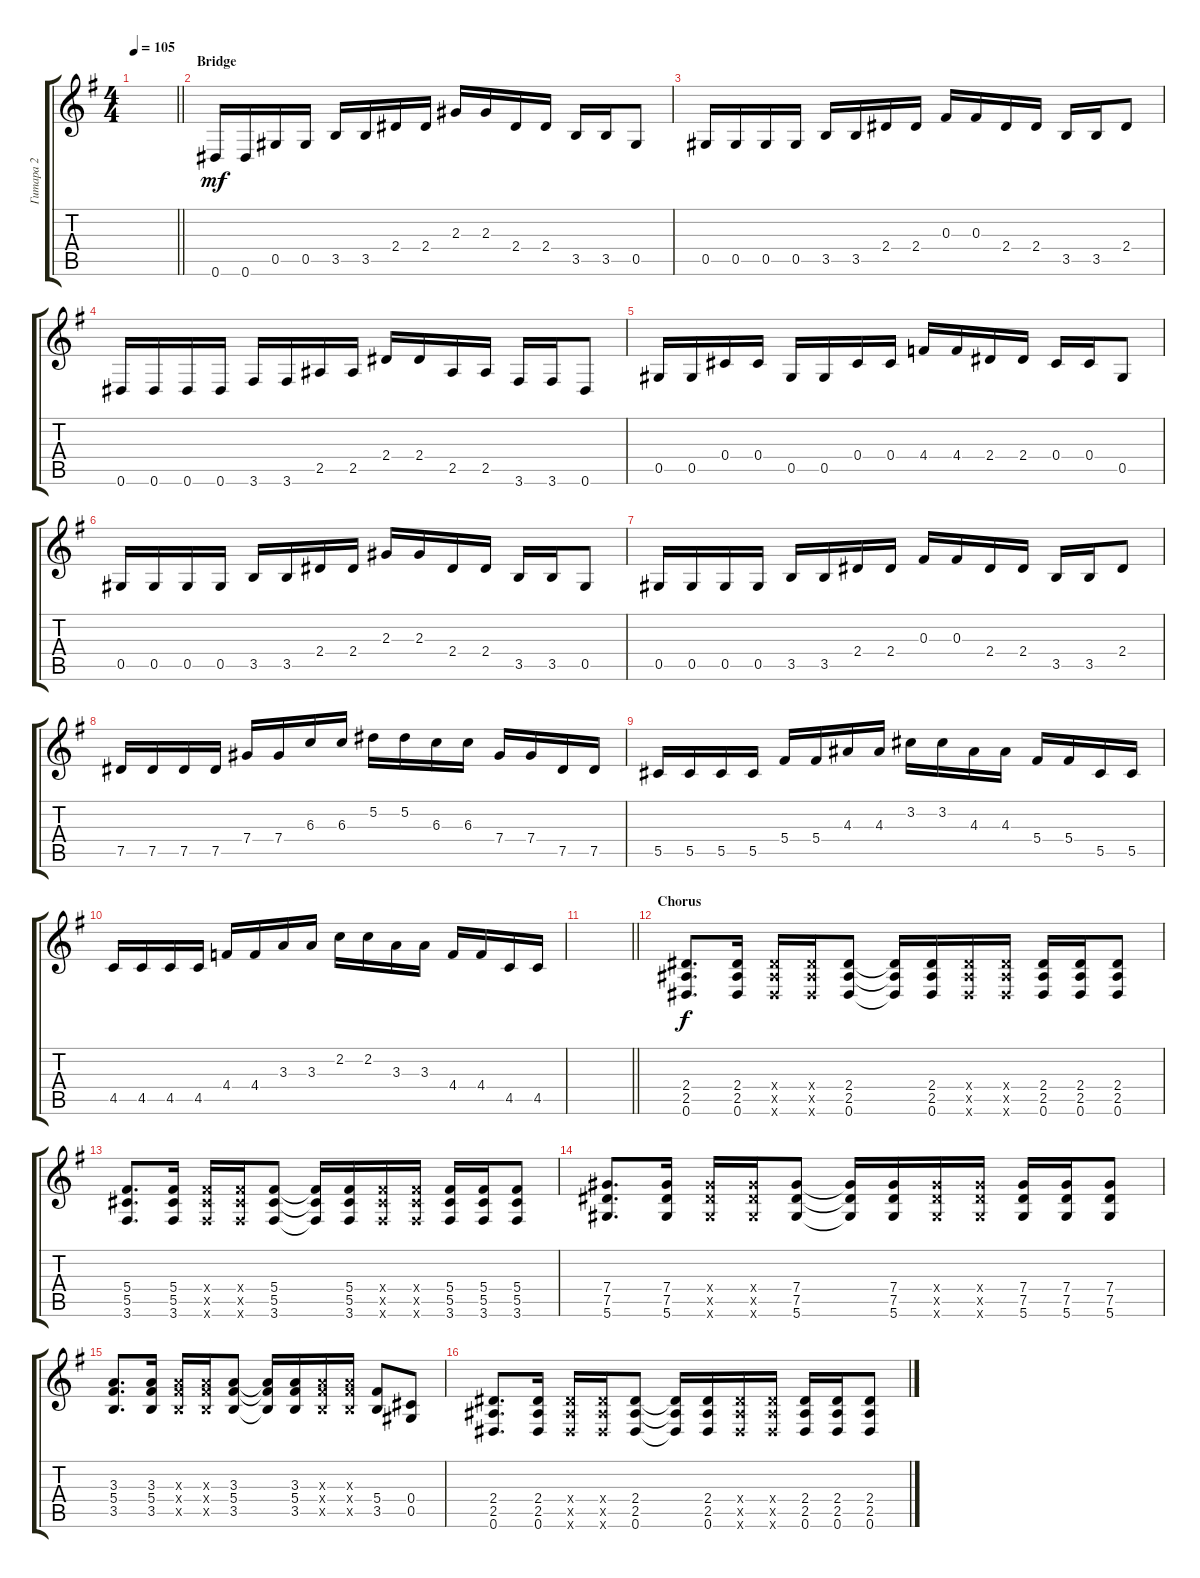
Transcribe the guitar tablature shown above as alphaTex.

\track ("Гитара 2" "Гитара 2") {instrument distortionguitar}
\staff {score tabs}
\tuning (Eb4 Bb3 Gb3 Db3 Ab2 Eb2) {hide}
\ts (4 4)
\tempo 105
\clef g2
\barLineRight lightlight
\ks eminor
|
\section ("" "Bridge")
0.6.16{dy mf instrument overdrivenguitar} 0.6.16 0.5.16 0.5.16 3.5.16 3.5.16 2.4.16 2.4.16 2.3.16 2.3.16 2.4.16 2.4.16 3.5.16 3.5.16 0.5.8 |
0.5.16 0.5.16 0.5.16 0.5.16 3.5.16 3.5.16 2.4.16 2.4.16 0.3.16 0.3.16 2.4.16 2.4.16 3.5.16 3.5.16 2.4.8 |
0.6.16 0.6.16 0.6.16 0.6.16 3.6.16 3.6.16 2.5.16 2.5.16 2.4.16 2.4.16 2.5.16 2.5.16 3.6.16 3.6.16 0.6.8 |
0.5.16 0.5.16 0.4.16 0.4.16 0.5.16 0.5.16 0.4.16 0.4.16 4.4.16 4.4.16 2.4.16 2.4.16 0.4.16 0.4.16 0.5.8 |
0.5.16 0.5.16 0.5.16 0.5.16 3.5.16 3.5.16 2.4.16 2.4.16 2.3.16 2.3.16 2.4.16 2.4.16 3.5.16 3.5.16 0.5.8 |
0.5.16 0.5.16 0.5.16 0.5.16 3.5.16 3.5.16 2.4.16 2.4.16 0.3.16 0.3.16 2.4.16 2.4.16 3.5.16 3.5.16 2.4.8 |
7.5.16 7.5.16 7.5.16 7.5.16 7.4.16 7.4.16 6.3.16 6.3.16 5.2.16 5.2.16 6.3.16 6.3.16 7.4.16 7.4.16 7.5.16 7.5.16 |
5.5.16 5.5.16 5.5.16 5.5.16 5.4.16 5.4.16 4.3.16 4.3.16 3.2.16 3.2.16 4.3.16 4.3.16 5.4.16 5.4.16 5.5.16 5.5.16 |
4.5.16 4.5.16 4.5.16 4.5.16 4.4.16 4.4.16 3.3.16 3.3.16 2.2.16 2.2.16 3.3.16 3.3.16 4.4.16 4.4.16 4.5.16 4.5.16 |
\barLineRight lightlight
|
\section ("" "Chorus")
(2.4 2.5 0.6).8{d dy f volume 8 instrument distortionguitar} (2.4 2.5 0.6).16 (2.4{x} 2.5{x} 0.6{x}).16 (2.4{x} 2.5{x} 0.6{x}).16 (2.4 2.5 0.6).8 (2.4{t} 2.5{t} 0.6{t}).16 (2.4 2.5 0.6).16 (2.4{x} 2.5{x} 0.6{x}).16 (2.4{x} 2.5{x} 0.6{x}).16 (2.4 2.5 0.6).16 (2.4 2.5 0.6).16 (2.4 2.5 0.6).8 |
(5.4 5.5 3.6).8{d} (5.4 5.5 3.6).16 (5.4{x} 5.5{x} 3.6{x}).16 (5.4{x} 5.5{x} 3.6{x}).16 (5.4 5.5 3.6).8 (5.4{t} 5.5{t} 3.6{t}).16 (5.4 5.5 3.6).16 (5.4{x} 5.5{x} 3.6{x}).16 (5.4{x} 5.5{x} 3.6{x}).16 (5.4 5.5 3.6).16 (5.4 5.5 3.6).16 (5.4 5.5 3.6).8 |
(7.4 7.5 5.6).8{d} (7.4 7.5 5.6).16 (7.4{x} 7.5{x} 5.6{x}).16 (7.4{x} 7.5{x} 5.6{x}).16 (7.4 7.5 5.6).8 (7.4{t} 7.5{t} 5.6{t}).16 (7.4 7.5 5.6).16 (7.4{x} 7.5{x} 5.6{x}).16 (7.4{x} 7.5{x} 5.6{x}).16 (7.4 7.5 5.6).16 (7.4 7.5 5.6).16 (7.4 7.5 5.6).8 |
(3.3 5.4 3.5).8{d} (3.3 5.4 3.5).16 (3.3{x} 5.4{x} 3.5{x}).16 (3.3{x} 5.4{x} 3.5{x}).16 (3.3 5.4 3.5).8 (3.3{t} 5.4{t} 3.5{t}).16 (3.3 5.4 3.5).16 (3.3{x} 5.4{x} 3.5{x}).16 (3.3{x} 5.4{x} 3.5{x}).16 (5.4 3.5).8 (0.4 0.5).8 |
(2.4 2.5 0.6).8{d} (2.4 2.5 0.6).16 (2.4{x} 2.5{x} 0.6{x}).16 (2.4{x} 2.5{x} 0.6{x}).16 (2.4 2.5 0.6).8 (2.4{t} 2.5{t} 0.6{t}).16 (2.4 2.5 0.6).16 (2.4{x} 2.5{x} 0.6{x}).16 (2.4{x} 2.5{x} 0.6{x}).16 (2.4 2.5 0.6).16 (2.4 2.5 0.6).16 (2.4 2.5 0.6).8
